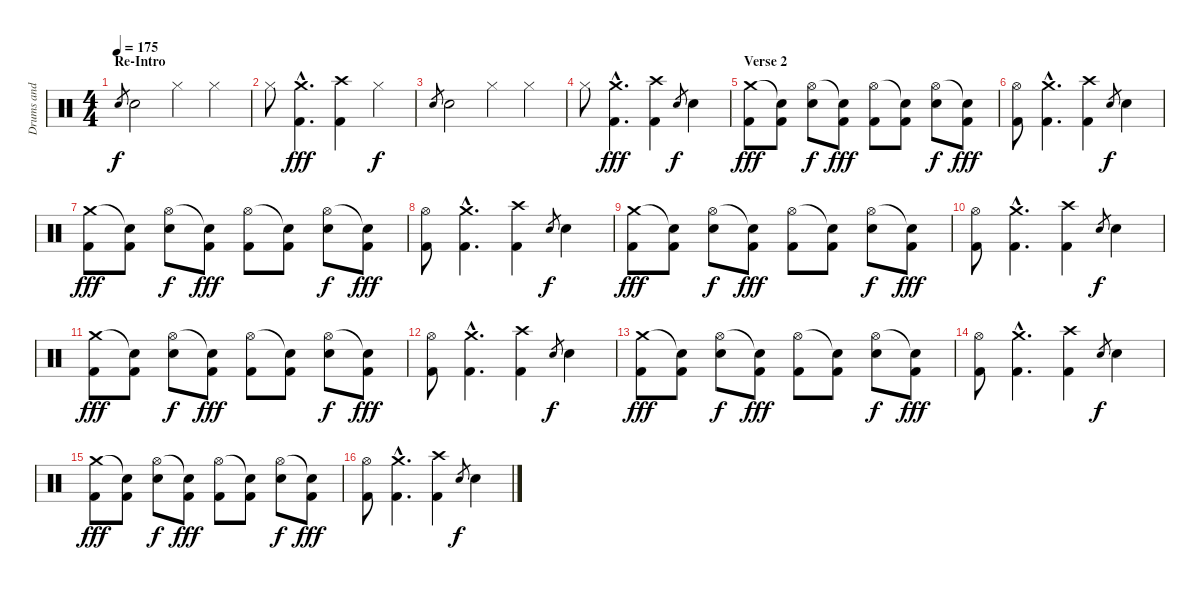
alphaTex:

\track ("Drums and Percussion" "Drums and ") {instrument percussion}
\staff {score}
\articulation defaults
\ts (4 4)
\section ("" "Re-Intro")
\tempo 175
\clef neutral
\ks c "Snare (hit) 2".8{gr dy f} "Snare (hit) 2".2 "Hi-Hat (closed)".4 "Hi-Hat (closed)".4
|
"Hi-Hat (closed)".8 ("Crash medium (hit)"{hac} "Kick (hit) 2"{hac}).4{d dy fff} ("Crash high (hit)" "Kick (hit) 2").4 "Hi-Hat (closed)".4{dy f} |
"Snare (hit) 2".8{gr} "Snare (hit) 2".2 "Hi-Hat (closed)".4 "Hi-Hat (closed)".4 |
"Hi-Hat (closed)".8 ("Crash medium (hit)"{hac} "Kick (hit) 2"{hac}).4{d dy fff} ("Crash high (hit)" "Kick (hit) 2").4 "Snare (hit) 2".8{gr dy f} "Snare (hit) 2".4 |
\section ("" "Verse 2")
("Crash medium (hit)" "Kick (hit) 2").8{dy fff} ("Snare (hit)"{t} "Kick (hit) 2").8 ("Hi-Hat (open)" "Snare (hit) 2").8{dy f} ("Snare (hit)"{t} "Kick (hit) 2").8{dy fff} ("Hi-Hat (open)" "Kick (hit) 2").8 ("Snare (hit)"{t} "Kick (hit) 2").8 ("Hi-Hat (open)" "Snare (hit) 2").8{dy f} ("Snare (hit)"{t} "Kick (hit) 2").8{dy fff} |
("Hi-Hat (open)" "Kick (hit) 2").8 ("Crash medium (hit)"{hac} "Kick (hit) 2"{hac}).4{d} ("Crash high (hit)" "Kick (hit) 2").4 "Snare (hit) 2".8{gr dy f} "Snare (hit) 2".4 |
("Crash medium (hit)" "Kick (hit) 2").8{dy fff} ("Snare (hit)"{t} "Kick (hit) 2").8 ("Hi-Hat (open)" "Snare (hit) 2").8{dy f} ("Snare (hit)"{t} "Kick (hit) 2").8{dy fff} ("Hi-Hat (open)" "Kick (hit) 2").8 ("Snare (hit)"{t} "Kick (hit) 2").8 ("Hi-Hat (open)" "Snare (hit) 2").8{dy f} ("Snare (hit)"{t} "Kick (hit) 2").8{dy fff} |
("Hi-Hat (open)" "Kick (hit) 2").8 ("Crash medium (hit)"{hac} "Kick (hit) 2"{hac}).4{d} ("Crash high (hit)" "Kick (hit) 2").4 "Snare (hit) 2".8{gr dy f} "Snare (hit) 2".4 |
("Crash medium (hit)" "Kick (hit) 2").8{dy fff} ("Snare (hit)"{t} "Kick (hit) 2").8 ("Hi-Hat (open)" "Snare (hit) 2").8{dy f} ("Snare (hit)"{t} "Kick (hit) 2").8{dy fff} ("Hi-Hat (open)" "Kick (hit) 2").8 ("Snare (hit)"{t} "Kick (hit) 2").8 ("Hi-Hat (open)" "Snare (hit) 2").8{dy f} ("Snare (hit)"{t} "Kick (hit) 2").8{dy fff} |
("Hi-Hat (open)" "Kick (hit) 2").8 ("Crash medium (hit)"{hac} "Kick (hit) 2"{hac}).4{d} ("Crash high (hit)" "Kick (hit) 2").4 "Snare (hit) 2".8{gr dy f} "Snare (hit) 2".4 |
("Crash medium (hit)" "Kick (hit) 2").8{dy fff} ("Snare (hit)"{t} "Kick (hit) 2").8 ("Hi-Hat (open)" "Snare (hit) 2").8{dy f} ("Snare (hit)"{t} "Kick (hit) 2").8{dy fff} ("Hi-Hat (open)" "Kick (hit) 2").8 ("Snare (hit)"{t} "Kick (hit) 2").8 ("Hi-Hat (open)" "Snare (hit) 2").8{dy f} ("Snare (hit)"{t} "Kick (hit) 2").8{dy fff} |
("Hi-Hat (open)" "Kick (hit) 2").8 ("Crash medium (hit)"{hac} "Kick (hit) 2"{hac}).4{d} ("Crash high (hit)" "Kick (hit) 2").4 "Snare (hit) 2".8{gr dy f} "Snare (hit) 2".4 |
("Crash medium (hit)" "Kick (hit) 2").8{dy fff} ("Snare (hit)"{t} "Kick (hit) 2").8 ("Hi-Hat (open)" "Snare (hit) 2").8{dy f} ("Snare (hit)"{t} "Kick (hit) 2").8{dy fff} ("Hi-Hat (open)" "Kick (hit) 2").8 ("Snare (hit)"{t} "Kick (hit) 2").8 ("Hi-Hat (open)" "Snare (hit) 2").8{dy f} ("Snare (hit)"{t} "Kick (hit) 2").8{dy fff} |
("Hi-Hat (open)" "Kick (hit) 2").8 ("Crash medium (hit)"{hac} "Kick (hit) 2"{hac}).4{d} ("Crash high (hit)" "Kick (hit) 2").4 "Snare (hit) 2".8{gr dy f} "Snare (hit) 2".4 |
("Crash medium (hit)" "Kick (hit) 2").8{dy fff} ("Snare (hit)"{t} "Kick (hit) 2").8 ("Hi-Hat (open)" "Snare (hit) 2").8{dy f} ("Snare (hit)"{t} "Kick (hit) 2").8{dy fff} ("Hi-Hat (open)" "Kick (hit) 2").8 ("Snare (hit)"{t} "Kick (hit) 2").8 ("Hi-Hat (open)" "Snare (hit) 2").8{dy f} ("Snare (hit)"{t} "Kick (hit) 2").8{dy fff} |
("Hi-Hat (open)" "Kick (hit) 2").8 ("Crash medium (hit)"{hac} "Kick (hit) 2"{hac}).4{d} ("Crash high (hit)" "Kick (hit) 2").4 "Snare (hit) 2".8{gr dy f} "Snare (hit) 2".4
